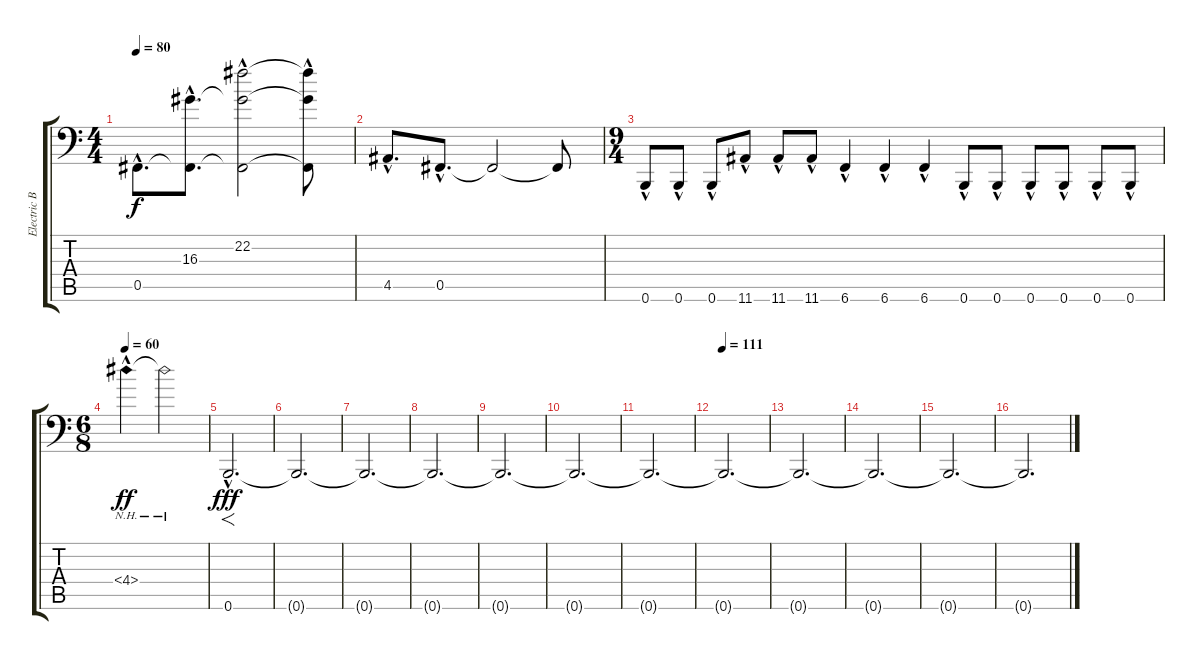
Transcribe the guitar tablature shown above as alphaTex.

\track ("Electric Bass" "Electric B") {instrument electricbassfinger}
\staff {score tabs}
\tuning (Db3 Ab2 E2 B1 Gb1 B0) {hide}
\ts (4 4)
\tempo 80
\clef f4
\ks c
0.5{hac}.8{d dy f} (16.3{hac} 0.5{hac t}).8{d} (22.2{hac} 16.3{hac t} 0.5{hac t}).2 (22.2{hac t} 16.3{hac t} 0.5{hac t}).8 |
4.5{hac}.8{d} 0.5{hac}.8{d} 0.5{t}.2 0.5{t}.8 |
\ts (9 4)
0.6{hac}.8 0.6{hac}.8 0.6{hac}.8 11.6{hac}.8 11.6{hac}.8 11.6{hac}.8 6.6{hac}.4 6.6{hac}.4 6.6{hac}.4 0.6{hac}.8 0.6{hac}.8 0.6{hac}.8 0.6{hac}.8 0.6{hac}.8 0.6{hac}.8 |
\ts (6 8)
\tempo 60
4.4{nh hac}.4{dy ff} 4.4{nh t}.2 |
0.6{hac}.2{f d dy fff} |
0.6{t}.2{d} |
0.6{t}.2{d} |
0.6{t}.2{d} |
0.6{t}.2{d} |
0.6{t}.2{d} |
0.6{t}.2{d} |
\tempo 111
0.6{t}.2{d} |
0.6{t}.2{d} |
0.6{t}.2{d} |
0.6{t}.2{d} |
0.6{t}.2{d}
